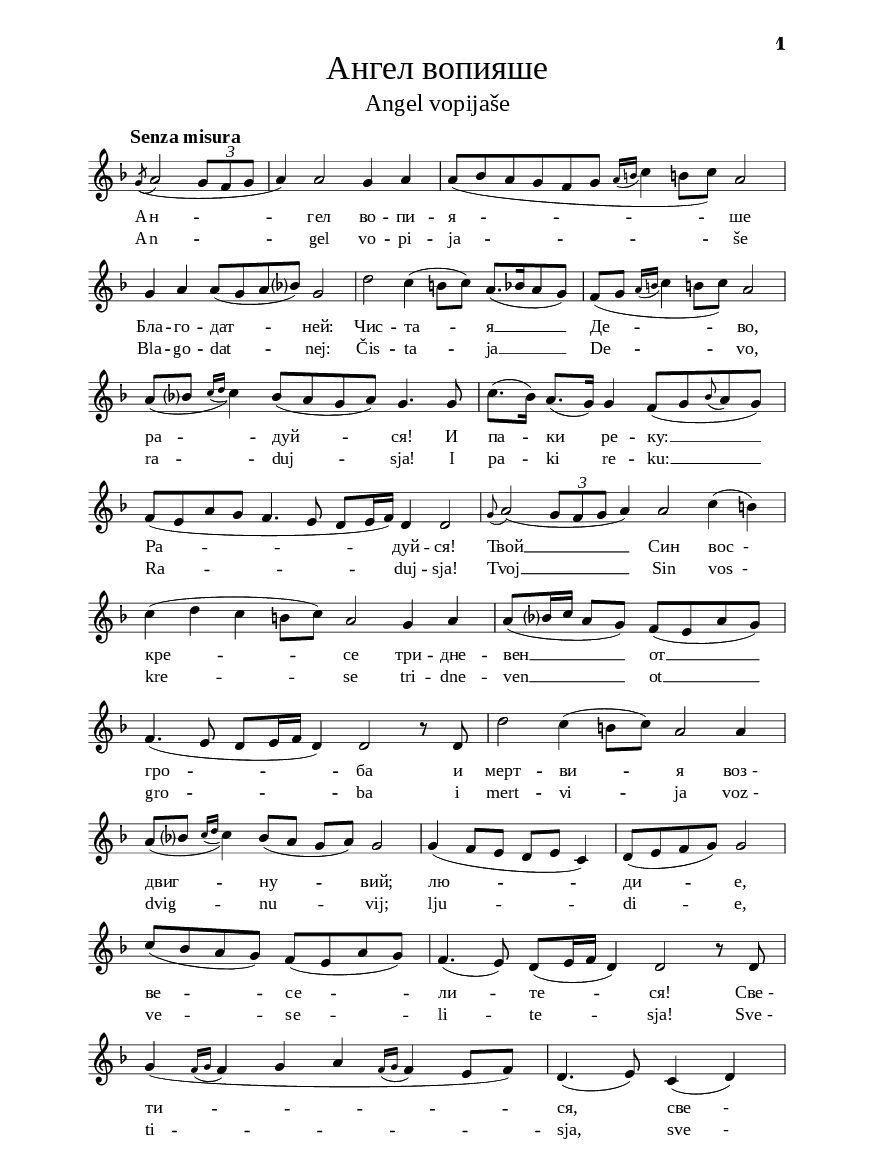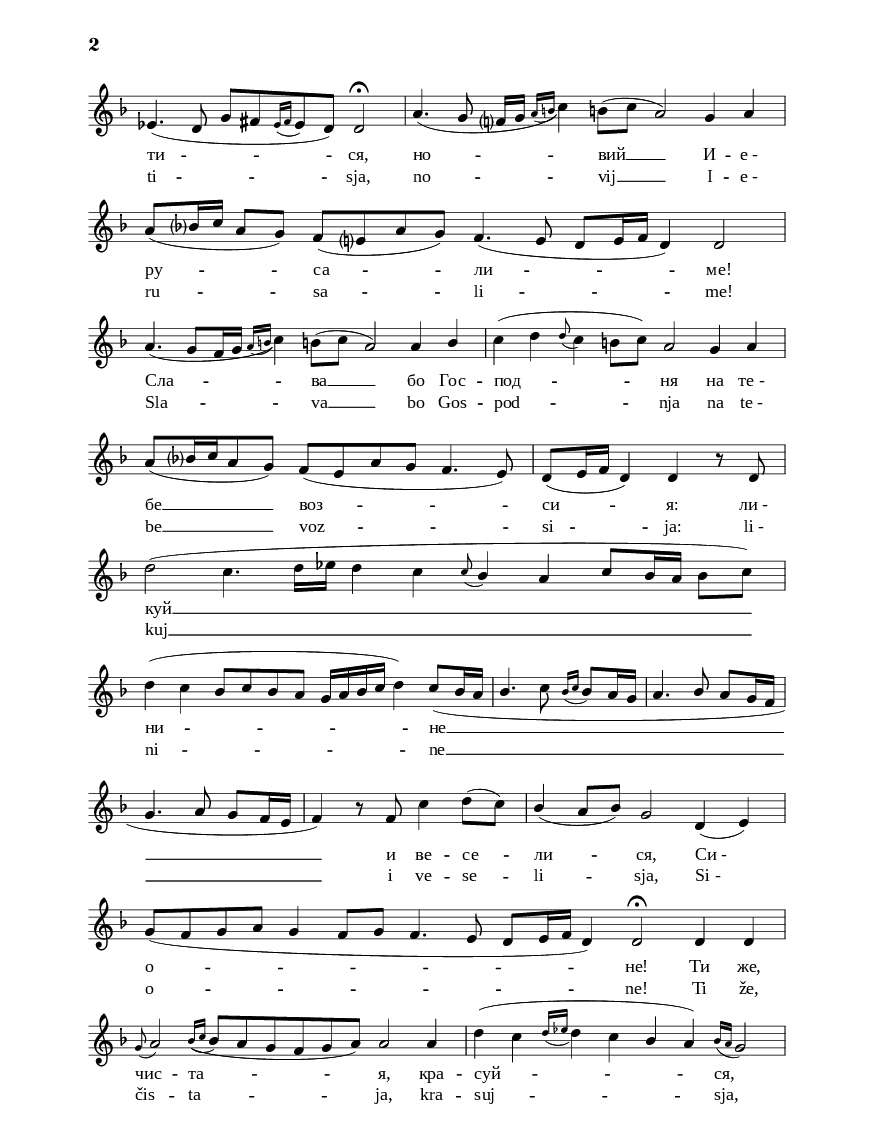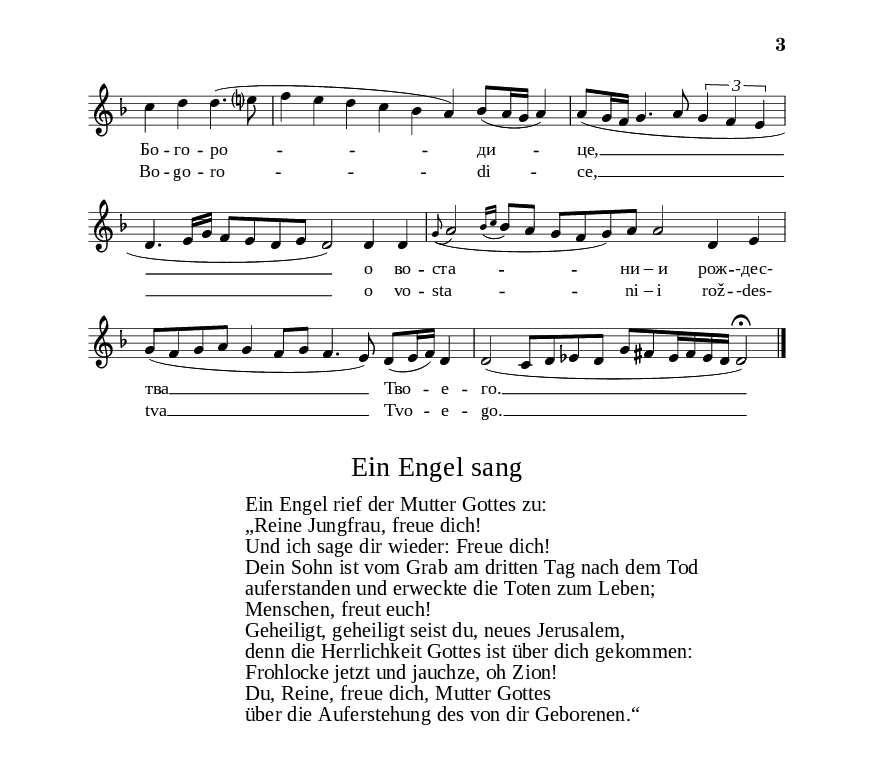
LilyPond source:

\version "2.24.3"

% include paper part and global functions
\include "include/globals.ily"

\bookpart {
  \label #'ref064
  \tocItem \markup "Ангел вопияше – Angel vopijaše"
  \include "include/bookpart-paper.ily"
  \score {
    \include "include/score-layout.ily"

    \new Voice \relative c' {
      \clef treble
      \key d \minor
      \tempo "Senza misura"
      \autoBeamOff
      \omit Score.TimeSignature
      \cadenzaOn % allows custom bar lines


      \acciaccatura g'8 (a2 \tuplet 3/2 { g8 [f g] } \bar "|"
      a4) a2 g4 a4 \bar "|"
      \slurDown a8( [bes a g f g] \acciaccatura { a16 [b] } c4 b!8 [c]) a2 \bar "|" \break

      \slurNeutral g4 a a8 ([g a bes?]) g2 \bar "|"
      d'2 c4 (b8 [c]) a8. ([bes16 a8 g]) \bar "|"
      \slurDown f8([ g] \acciaccatura { a16 [b] } c4 b!8[ c]) a2 \bar "|"  \break

      a8( [bes?] \acciaccatura { c16 [d] } c4) bes8( [a g a]) g4. g8 \bar "|"
      \slurNeutral c8.( [bes16]) a8.( [g16]) g4 f8( [g \appoggiatura bes a g]) \bar "|"  \break

      f8( [e a g] f4. e8 d [e16 f]) d4 d2 \bar "|"
      \appoggiatura g8  a2( \tuplet 3/2 { g8 [f g] } a4) a2 c4( b) \bar "|"  \break

      \stemNeutral c4( d  c b!8 [c]) a2 g4 a \bar "|"
      \stemUp a8( [bes?16 c] a8 [g]) f( [e a g]) \bar "|"  \break

      f4.( e8 d[ e16 f] d4) d2 r8 d \bar "|"
      \stemNeutral d'2 c4( b!8[ c]) a2 a4 \bar "|"  \break

      \slurDown a8([bes?] \acciaccatura { c16 [d] } c4) bes8( [a] g [a]) g2 \bar "|"
      g4( f8 [e] d [e] c4) \bar "|"
      d8([ e f g]) g2 \bar "|"  \break

      c8([ bes a g]) f([ e a g]) \bar "|"
      f4.( e8) d([ e16 f] d4) d2 r8 d \bar "|"  \break


      g4( \acciaccatura { f16 [g] } f4 g a \acciaccatura { f16 [g] } f4 e8[  f]) \bar "|"
      d4.( e8) c4( d) \bar "|"  \break

      ees4.( d8 g8[ fis \acciaccatura { ees16 [fis] }  ees8 d]) d2\fermata \bar "|"
      a'4.( g8 f?16[ g] \acciaccatura { a16 [b] } c4) \slurNeutral b!8([ c] a2) g4 a4 \bar "|"  \break

      \stemUp a8([ bes?16 c] a8  [g]) f8([ e? a g]) f4.( e8 d[ e16 f] d4) d2 \bar "|"  \break

      \stemNeutral \slurDown a'4.( g8[ f16 g] \acciaccatura { a16 [b!] } c4) \slurNeutral b!8([ c]  a2)  a4 \stemUp b \bar "|"
      \stemNeutral c4( d \appoggiatura d8 c4 b!8[ c]) a2 g4 a \bar "|"  \break

      a8([ bes?16 c a8 g]) f([ e a g] f4. e8) \bar "|"
      d8([ e16 f] d4) d r8 d \bar "|"  \break

      d'2( c4. d16[ ees] d4 c \appoggiatura c8 \stemUp bes4 a c8[ bes16 a]  \stemNeutral bes8[ c]) \bar "|"  \break

      d4( c \stemUp bes8[ c bes a] g16[ a bes c] \stemNeutral d4) \stemUp \slurDown c8([ bes16 a] \bar "|" \noBreak
      bes4. \stemNeutral c8 \acciaccatura { bes16 [c] } \stemUp bes8[ a16 g]  \bar "|" \noBreak
      a4. bes8 a[ g16 f] \bar "|" \break

      g4. a8 g8[ f16 e] \bar "|"
      f4) r8 f\stemNeutral \slurNeutral c'4 d8([ c])  \bar "|"
      \stemUp bes4( a8[ bes]) g2 d4( e)  \bar "|" \break

      g8([ f g a] g4 f8[ g] f4. e8 d8[ e16 f] d4) d2\fermata d4 d  \bar "|" \break

      \appoggiatura g8 a2 \acciaccatura { bes16([ c] } bes8[ a g f g a]) a2 a4 \bar "|"
      \stemNeutral d4( c \acciaccatura { d16[ ees!]} d4 c \stemUp bes a) \acciaccatura { bes16[ a] } g2 \bar "|" \break

      \stemNeutral c4 d d4.( e?8 \bar "|" \noBreak
      f4 e d c bes a) bes8([ a16 g] a4) \bar "|" \noBreak
      a8([ g16 f] g4. a8 \tuplet 3/2 { g4 f e } \bar "|" \break

      d4. e16[ g] f8[ e d e] d2) d4 d \bar "|" \noBreak
      \appoggiatura g8( a2 \acciaccatura { bes16[ c] } bes8[ a] g8[ f g) a] a2 d,4 e \bar "|" \break

      g8([ f g a] g4 f8[ g] f4. e8) d([ e16 f)] d4 \bar "|" \noBreak
      d2( c8[  d ees! d] g8[ fis! es16 fis  ees d] d2)\fermata \bar "|."
    }

    \addlyrics {
      Ан -- гел во -- пи -- я -- -- -- ше
      Бла -- го -- дат -- ней: Чис -- та -- я __ Де -- во,
      ра -- дуй -- ся! И па -- ки ре -- ку: __
      Ра -- -- дуй -- ся! Твой __ Син "вос  -"
      кре -- -- се три -- дне -- вен __  от __
      гро -- ба и мерт -- ви -- я "воз -"
      двиг -- ну -- вий; лю -- -- ди -- е,
      ве -- се -- ли -- те -- ся! "Све -"
      ти -- -- -- -- -- -- ся, "све       -"
      ти --  -- ся, но -- -- вий __ И -- "е -"
      ру -- -- са -- ли -- -- -- ме!
      Сла -- ва __ бо Гос -- под -- ня на "те -"
      бе __ воз -- -- си -- я: "ли -"
      куй __ ни -- -- не __
      и ве -- се -- ли -- ся, "Си -"
      о -- -- -- -- -- -- не! Ти же,
      чис -- та -- я, кра -- суй -- -- ся,
      Бо -- го -- ро -- -- -- ди -- це, __
      о во -- ста -- "ни – и      " рож -- "-дес-"
      тва __ Тво -- е -- го. __
    }


    \addlyrics {
      An -- gel vo -- pi -- ja -- -- -- še
      Bla -- go -- dat -- nej: Čis -- ta -- ja __ De -- vo,
      ra -- duj -- sja! I pa -- ki re -- ku: __
      Ra -- -- duj -- sja! Tvoj __ Sin "vos  -"
      kre -- -- se tri -- dne -- ven __  ot __
      gro -- ba i mert -- vi -- ja "voz -"
      dvig -- nu -- vij; lju -- -- di -- e,
      ve -- se -- li -- te -- sja! "Sve -"
      ti -- -- -- -- -- -- sja, "sve       -"
      ti --  -- sja, no -- -- vij __ I -- "e -"
      ru -- -- sa -- li -- -- -- me!
      Sla -- va __ bo Gos -- pod -- nja na "te -"
      be __ voz -- -- si -- ja: "li -"
      kuj __ ni -- -- ne __
      i ve -- se -- li -- sja, "Si -"
      o -- -- -- -- -- -- ne! Ti že,
      čis -- ta -- ja, kra -- suj -- -- sja,
      Bo -- go -- ro -- -- -- di -- ce, __
      o vo -- sta -- "ni – i      " rož -- "-des-"
      tva __ Tvo -- e -- go. __
    }
    \header {
      title = \titleFunc "Ангел вопияше" "Angel vopijaše"
    }

    \midi{}

  } % score

  \markup \empty-two

  % include foreign translation(s) of the song
  \version "2.24.3"

\markup \fill-line { \fontsize #deTitleFontSize "Ein Engel sang" }
\markup \null
\markup \null
\markup \abs-fontsize #10 {
   \hspace #20
  \override #`(baseline-skip . ,deCoupletBaselineSkip)

  \column {

    \line { " "Ein Engel rief der Mutter Gottes zu:}

    \line { " "„Reine Jungfrau, freue dich! }
    
    \line { " " Und ich sage dir wieder: Freue dich! }

    \line { " "Dein Sohn ist vom Grab am dritten Tag nach dem Tod}

    \line { " "auferstanden und erweckte die Toten zum Leben;}

    \line { " "Menschen, freut euch!}

    \line { " "Geheiligt, geheiligt seist du, neues Jerusalem, }

    \line { " "denn die Herrlichkeit Gottes ist über dich gekommen: }

    \line { " "Frohlocke jetzt und jauchze, oh Zion!}

    \line { " "Du, Reine, freue dich, Mutter Gottes}

    \line { " "über die Auferstehung des von dir Geborenen.“}


  }

}


} % bookpart
